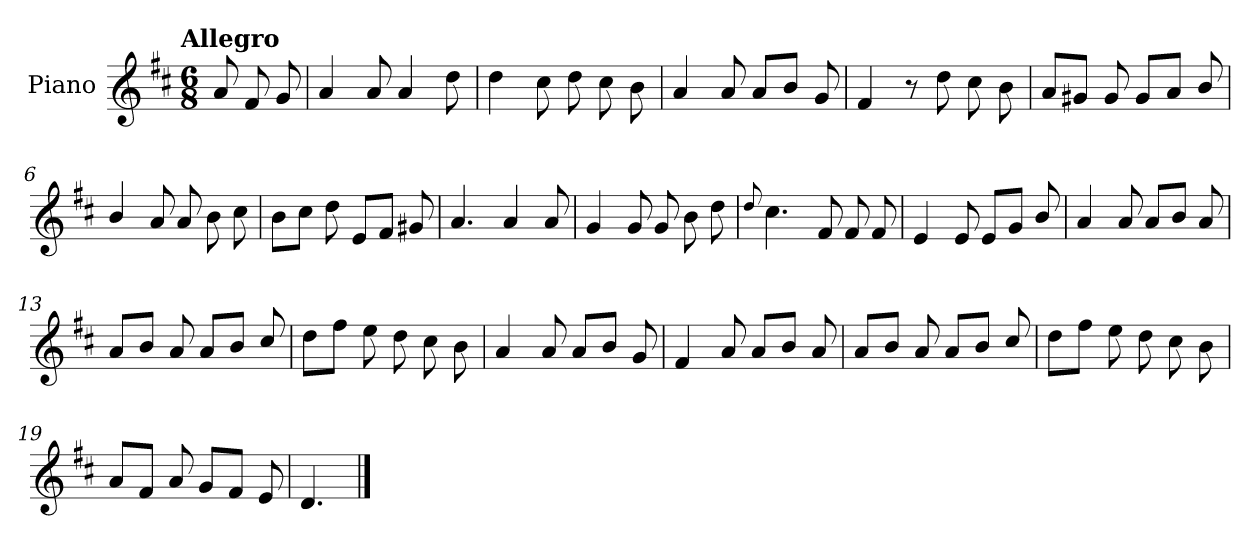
**kern
*part1
*staff1
*I"Piano
*I'Pno.
*clefG2
*k[f#c#]
!!LO:TX:omd:t=Allegro
*M6/8
*MM144
=
8a/
8f#/
8g/
=1
4a/
8a/
4a/
8dd\
=2
4dd\
8cc#\
8dd\
8cc#\
8b\
=3
4a/
8a/
8a/L
8b/J
8g/
!!LO:LB:g=z
=4
4f#/
8r
8dd\
8cc#\
8b\
=5
8a/L
8g#X/J
8g#/
8g#/L
8a/J
8b/
=6
4b/
8a/
8a/
8b\
8cc#\
=7
8b\L
8cc#\J
8dd\
8e/L
8f#/J
8g#X/
!!LO:LB:g=z
=8
4.a/
4a/
8a/
=9
4g/
8g/
8g/
8b\
8dd\
=10
8qqdd/
4.cc#\
8f#/
8f#/
8f#/
=11
4e/
8e/
8e/L
8g/J
8b/
=12
4a/
8a/
8a/L
8b/J
8a/
!!LO:LB:g=z
=13
8a/L
8b/J
8a/
8a/L
8b/J
8cc#/
=14
8dd\L
8ff#\J
8ee\
8dd\
8cc#\
8b\
=15
4a/
8a/
8a/L
8b/J
8g/
=16
4f#/
8a/
8a/L
8b/J
8a/
!!LO:LB:g=z
=17
8a/L
8b/J
8a/
8a/L
8b/J
8cc#/
=18
8dd\L
8ff#\J
8ee\
8dd\
8cc#\
8b\
=19
8a/L
8f#/J
8a/
8g/L
8f#/J
8e/
=20
4.d/
==
*-
